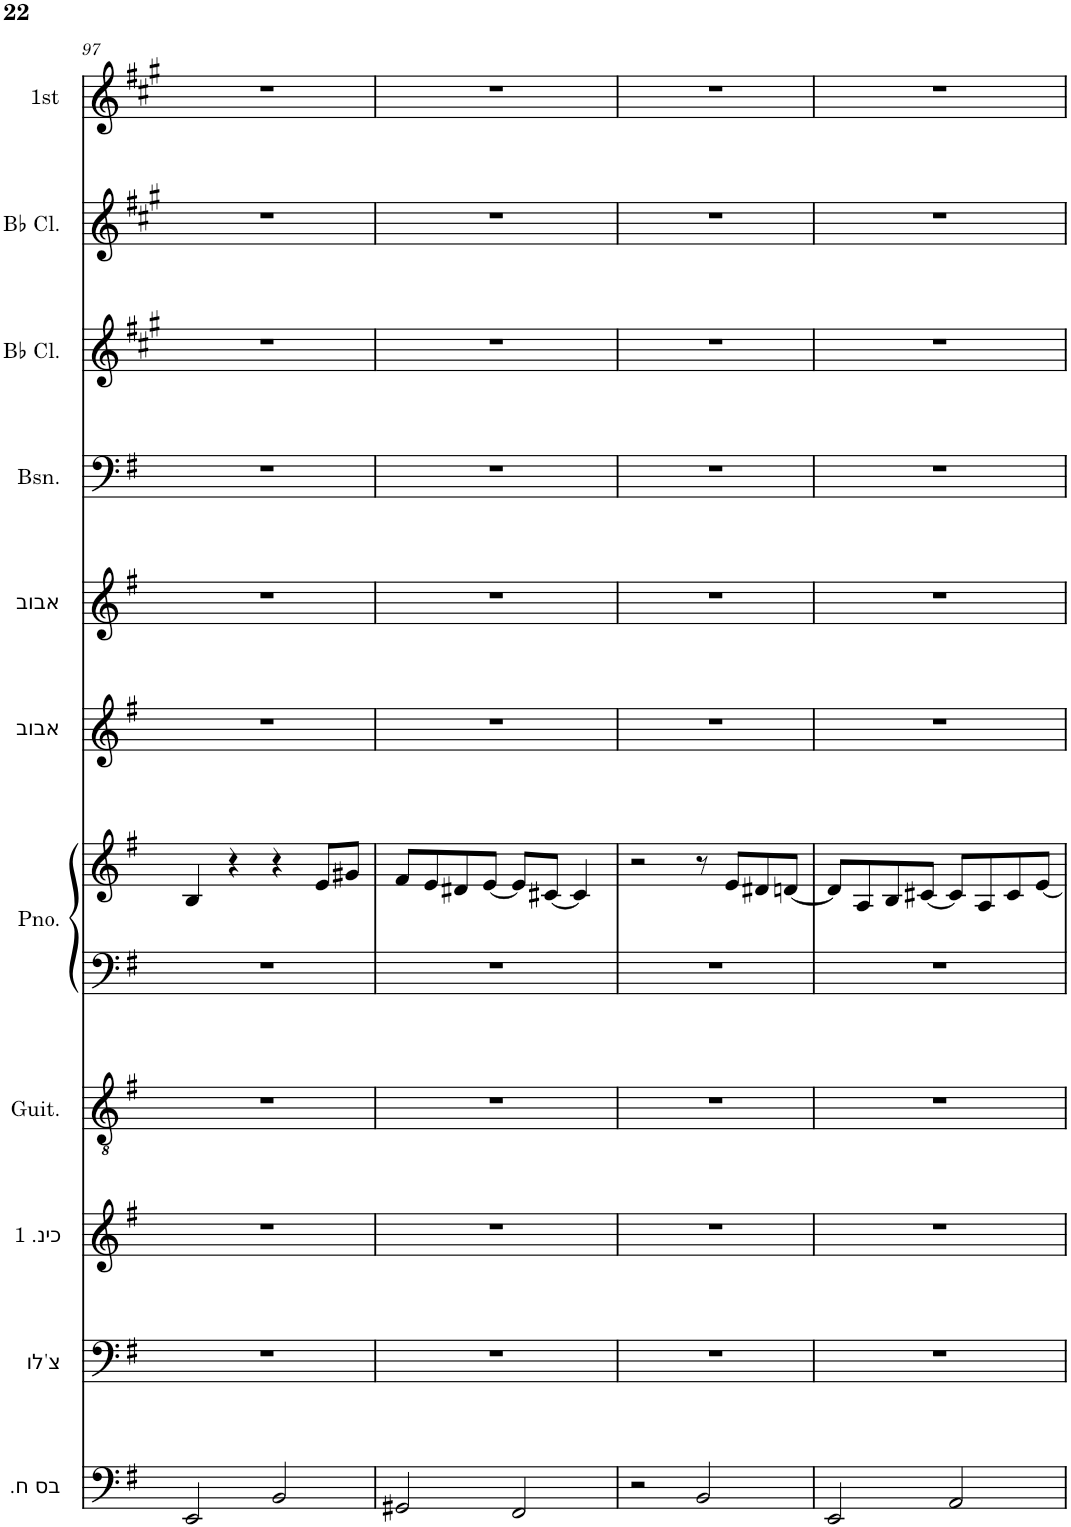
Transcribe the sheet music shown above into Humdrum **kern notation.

**kern	**kern	**kern	**kern	**kern	**kern	**kern	**kern	**kern	**kern	**kern	**kern
*part11	*part10	*part9	*part8	*part7	*part7	*part6	*part5	*part4	*part3	*part2	*part1
*staff12	*staff11	*staff10	*staff9	*staff8	*staff7	*staff6	*staff5	*staff4	*staff3	*staff2	*staff1
*I"בס חשמלית	*I"צ'לו	*I"כינור 1	*I"גיטרה קלאסית	*I"פסנתר	*	*I"אבוב	*I"אבוב	*I"באסון	*I"קלרינט בסי במול	*I"קלרינט בסי במול	*I"voice 1
!!LO:PB:g=z
*clefF4	*clefF4	*clefG2	*clefGv2	*clefF4	*clefG2	*clefG2	*clefG2	*clefF4	*clefG2	*clefG2	*clefG2
*Trd7c12	*	*	*	*	*	*	*	*	*Trd1c2	*Trd1c2	*Trd8c14
*k[f#]	*k[f#]	*k[f#]	*k[f#]	*k[f#]	*k[f#]	*k[f#]	*k[f#]	*k[f#]	*k[f#c#g#]	*k[f#c#g#]	*k[f#c#g#]
*M4/4	*M4/4	*M4/4	*M4/4	*M4/4	*M4/4	*M4/4	*M4/4	*M4/4	*M4/4	*M4/4	*M4/4
=97	=97	=97	=97	=97	=97	=97	=97	=97	=97	=97	=97
2EE/	1r	1r	1r	1r	4B/	1r	1r	1r	1r	1r	1r
.	.	.	.	.	4r	.	.	.	.	.	.
2BB/	.	.	.	.	4r	.	.	.	.	.	.
.	.	.	.	.	8e/L	.	.	.	.	.	.
.	.	.	.	.	8g#X/J	.	.	.	.	.	.
=98	=98	=98	=98	=98	=98	=98	=98	=98	=98	=98	=98
2GG#X/	1r	1r	1r	1r	8f#/L	1r	1r	1r	1r	1r	1r
.	.	.	.	.	8e/	.	.	.	.	.	.
.	.	.	.	.	8d#X/	.	.	.	.	.	.
.	.	.	.	.	[8e/J	.	.	.	.	.	.
2FF#/	.	.	.	.	8e/L]	.	.	.	.	.	.
.	.	.	.	.	[8c#X/J	.	.	.	.	.	.
.	.	.	.	.	4c#/]	.	.	.	.	.	.
=99	=99	=99	=99	=99	=99	=99	=99	=99	=99	=99	=99
2r	1r	1r	1r	1r	2r	1r	1r	1r	1r	1r	1r
2BB/	.	.	.	.	8r	.	.	.	.	.	.
.	.	.	.	.	8e/L	.	.	.	.	.	.
.	.	.	.	.	8d#X/	.	.	.	.	.	.
.	.	.	.	.	[8dn/J	.	.	.	.	.	.
=100	=100	=100	=100	=100	=100	=100	=100	=100	=100	=100	=100
2EE/	1r	1r	1r	1r	8d/L]	1r	1r	1r	1r	1r	1r
.	.	.	.	.	8A/	.	.	.	.	.	.
.	.	.	.	.	8B/	.	.	.	.	.	.
.	.	.	.	.	[8c#X/J	.	.	.	.	.	.
2AA/	.	.	.	.	8c#/L]	.	.	.	.	.	.
.	.	.	.	.	8A/	.	.	.	.	.	.
.	.	.	.	.	8c#/	.	.	.	.	.	.
.	.	.	.	.	[8e/J	.	.	.	.	.	.
=	=	=	=	=	=	=	=	=	=	=	=
*-	*-	*-	*-	*-	*-	*-	*-	*-	*-	*-	*-
